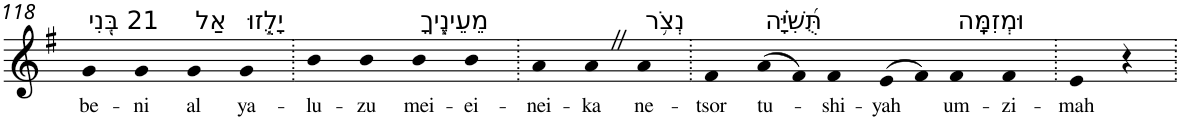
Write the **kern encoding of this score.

**kern	**text
*part1	*part1
*staff1	*staff1
*I"Piano	*
*I'Pno	*
!!LO:PB:g=z
*clefG2	*
*k[f#]	*
*G:	*
=118	=118
!LO:TX:a:t=21 בְּ֭נִי	!
!	!LO:LY:b
4g	be-
!	!LO:LY:b
4g	-ni
!LO:TX:a:t=אַל	!
!	!LO:LY:b
4g	al
!LO:TX:a:t=יָלֻ֣זוּ	!
!	!LO:LY:b
4g	ya-
=119.	=119.
!	!LO:LY:b
4b	-lu-
!	!LO:LY:b
4b	-zu
!LO:TX:a:t=מֵעֵינֶ֑יךָ	!
!	!LO:LY:b
4b	mei-
!	!LO:LY:b
4b	-ei-
=120.	=120.
!	!LO:LY:b
4a	-nei-
!	!LO:LY:b
4aZ	-ka
!LO:TX:a:t=נְצֹ֥ר	!
!	!LO:LY:b
4a	ne-
=121.	=121.
!	!LO:LY:b
4f#	-tsor
!LO:TX:a:t=תֻּ֝שִׁיָּ֗ה	!
!	!LO:LY:b
(>8a	tu-
8f#)	.
!	!LO:LY:b
4f#	-shi-
!	!LO:LY:b
(>8e	-yah
8f#)	.
!LO:TX:a:t=וּמְזִמָּֽה	!
!	!LO:LY:b
4f#	um-
!	!LO:LY:b
4f#	-zi-
=122.	=122.
!	!LO:LY:b
4e	-mah
4r	.
=.	=.
*-	*-
